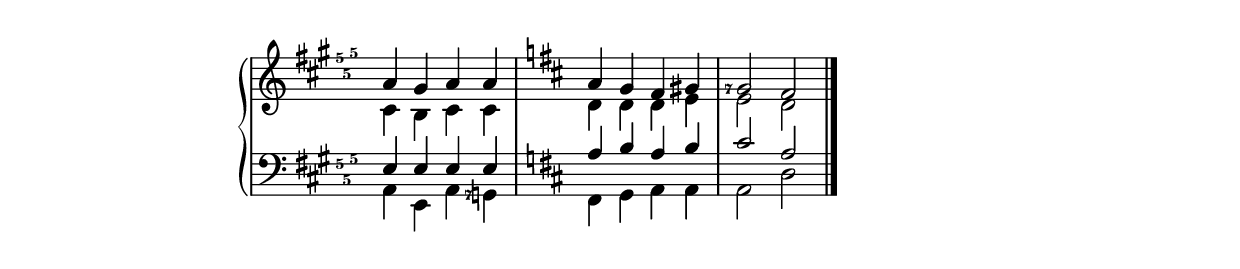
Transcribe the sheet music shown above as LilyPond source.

\version "2.19.22"
\include "../embed-prelude.ly"

keysig = \markup {
  \concat {
    \raise #+2   \musicglyph "accidentals.sharp"
    \raise #+1/2 \musicglyph "accidentals.sharp"
    \raise #+5/2 \musicglyph "accidentals.sharp"
  }
  \concat {
    \fontsize #-6 \raise #+3/2 \number 5
    \fontsize #-6 \raise #0    \number 5
    \fontsize #-6 \raise #+2   \number 5
  }
}

% <img src="../assets/example_9.png" alt="♯FCG F5 C5 G5: A-E-C-A, E-E-B-G, A-E-C-A, G7-E-C-A, ♯FC: F-A-D-A, G-B-D-G, A-A-D-F, A-B-E-G♯, A-C♯-E-G7, D-A-D-F♯">
\score {
  \new PianoStaff <<
    \new Staff {
      \clef treble
      \time 4/4
      \once \override Staff.KeySignature.stencil = #ly:text-interface::print
      \once \override Staff.KeySignature.text = \keysig
      \key a \major
      << \relative c'' {
        a4 gis a a
        \key d \major
        a g fis gis
        \se g!2 fis
      } \\ \relative c' {
        cis4 b cis cis
        d d d e
        e2 d
      } >>
    }
    \new Staff {
      \clef bass
      \time 4/4
      \once \override Staff.KeySignature.stencil = #ly:text-interface::print
      \once \override Staff.KeySignature.text = \markup { \lower #1 \keysig }
      \key a \major
      << \relative c {
        e4 e e e
        \key d \major
        a b a b
        cis2 a
      } \\ \relative c {
        a4 e a \ox 7 g!
        fis g a a
        a2 d
      } >>
      \bar "|."
    }
  >>
  \layout {
    \context {
      \Staff
      \remove Time_signature_engraver
    }
  }
}
